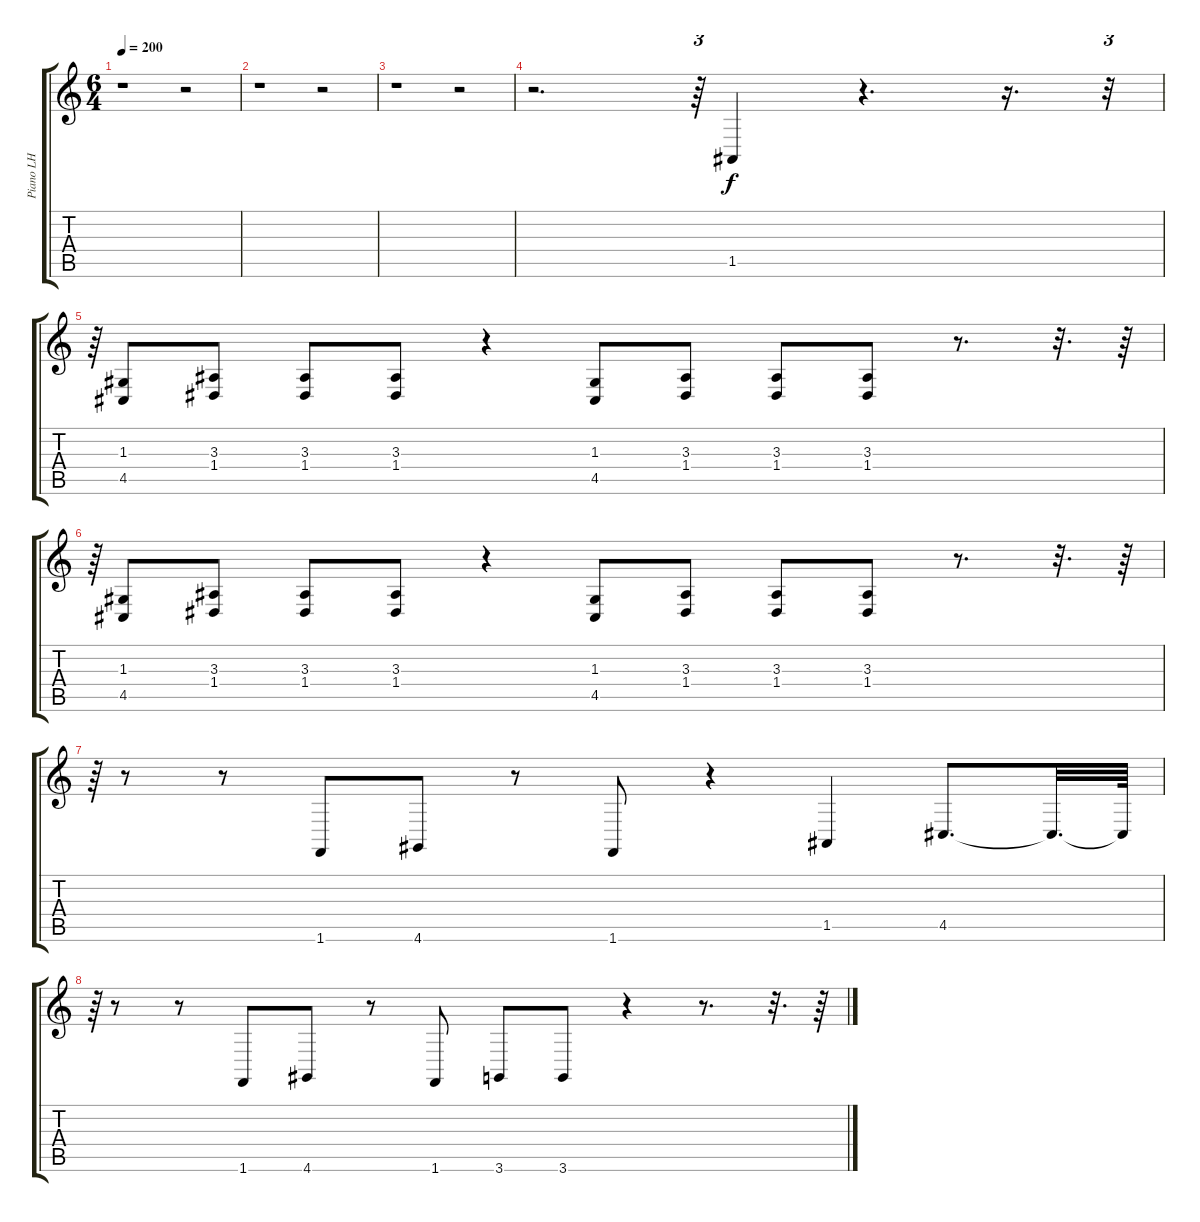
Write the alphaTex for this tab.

\track ("Piano LH" "Piano LH") {instrument acousticgrandpiano}
\staff {score tabs}
\tuning (E4 B3 G3 D3 A2 E2) {hide}
\ts (6 4)
\tempo 200
\clef g2
\ks c
r.1{dy f} r.2 |
r.1 r.2 |
r.1 r.2 |
r.2{d} r.64{tu (3 2)} 1.5.4 r.4{d} r.16{d} r.32{tu (3 2)} |
r.64{tu (3 2)} (1.3 4.5).8 (3.3 1.4).8 (3.3 1.4).8 (3.3 1.4).8 r.4 (1.3 4.5).8 (3.3 1.4).8 (3.3 1.4).8 (3.3 1.4).8 r.8{d} r.32{d} r.64 |
r.64{tu (3 2)} (1.3 4.5).8 (3.3 1.4).8 (3.3 1.4).8 (3.3 1.4).8 r.4 (1.3 4.5).8 (3.3 1.4).8 (3.3 1.4).8 (3.3 1.4).8 r.8{d} r.32{d} r.64 |
r.64{tu (3 2)} r.8 r.8 1.6.8 4.6.8 r.8 1.6.8 r.4 1.5.4 4.5.8{d} 4.5{t}.32{d} 4.5{t}.64 |
r.64{tu (3 2)} r.8 r.8 1.6.8 4.6.8 r.8 1.6.8 3.6.8 3.6.8 r.4 r.8{d} r.32{d} r.64
